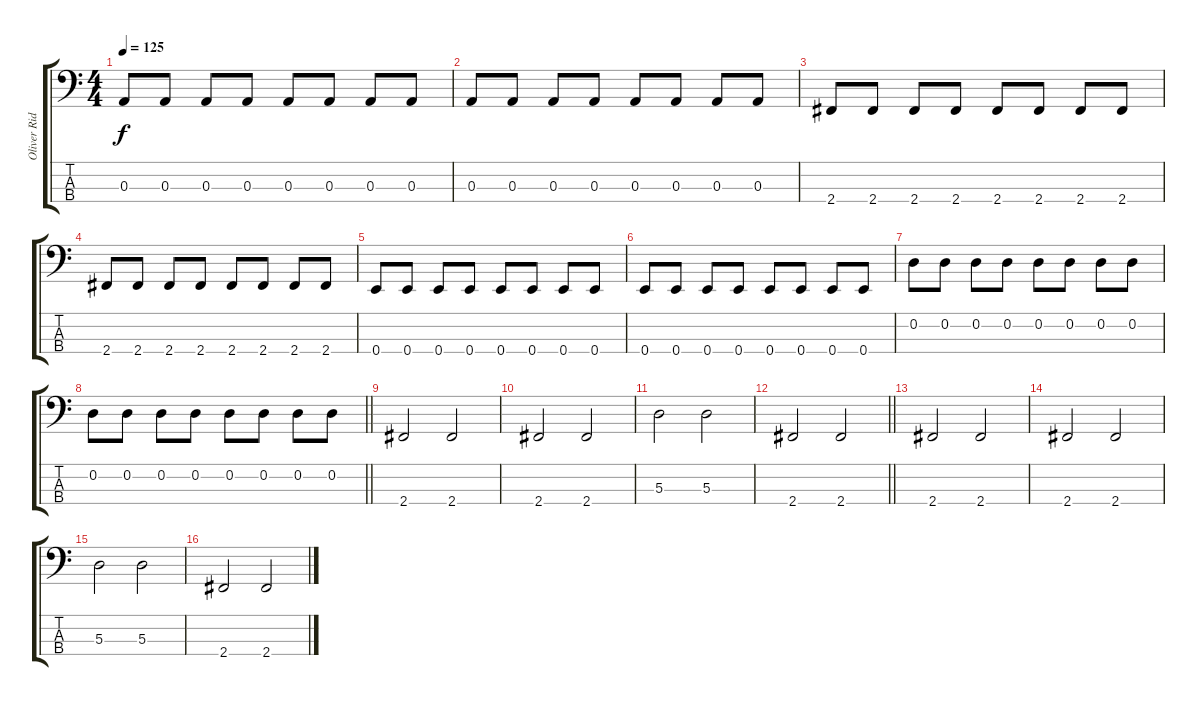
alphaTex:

\track ("Oliver Ridel" "Oliver Rid") {instrument electricbassfinger}
\staff {score tabs}
\tuning (G2 D2 A1 E1) {hide}
\ts (4 4)
\tempo 125
\clef f4
\ks c
0.3.8{dy f} 0.3.8 0.3.8 0.3.8 0.3.8 0.3.8 0.3.8 0.3.8 |
0.3.8 0.3.8 0.3.8 0.3.8 0.3.8 0.3.8 0.3.8 0.3.8 |
2.4.8 2.4.8 2.4.8 2.4.8 2.4.8 2.4.8 2.4.8 2.4.8 |
2.4.8 2.4.8 2.4.8 2.4.8 2.4.8 2.4.8 2.4.8 2.4.8 |
0.4.8 0.4.8 0.4.8 0.4.8 0.4.8 0.4.8 0.4.8 0.4.8 |
0.4.8 0.4.8 0.4.8 0.4.8 0.4.8 0.4.8 0.4.8 0.4.8 |
0.2.8 0.2.8 0.2.8 0.2.8 0.2.8 0.2.8 0.2.8 0.2.8 |
\barLineRight lightlight
0.2.8 0.2.8 0.2.8 0.2.8 0.2.8 0.2.8 0.2.8 0.2.8 |
2.4.2 2.4.2 |
2.4.2 2.4.2 |
5.3.2 5.3.2 |
\barLineRight lightlight
2.4.2 2.4.2 |
2.4.2 2.4.2 |
2.4.2 2.4.2 |
5.3.2 5.3.2 |
2.4.2 2.4.2
